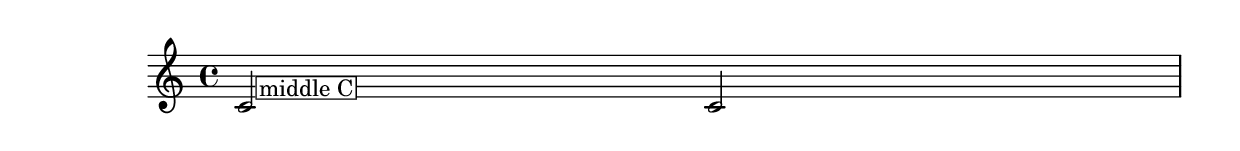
\layout { 
  ragged-right = ##f 
}

\relative c' {
  \override TextScript.extra-offset = #'(2 . 4)
  c2-\markup {  \whiteout \box \pad-markup #-1 "middle C" } c
} 
